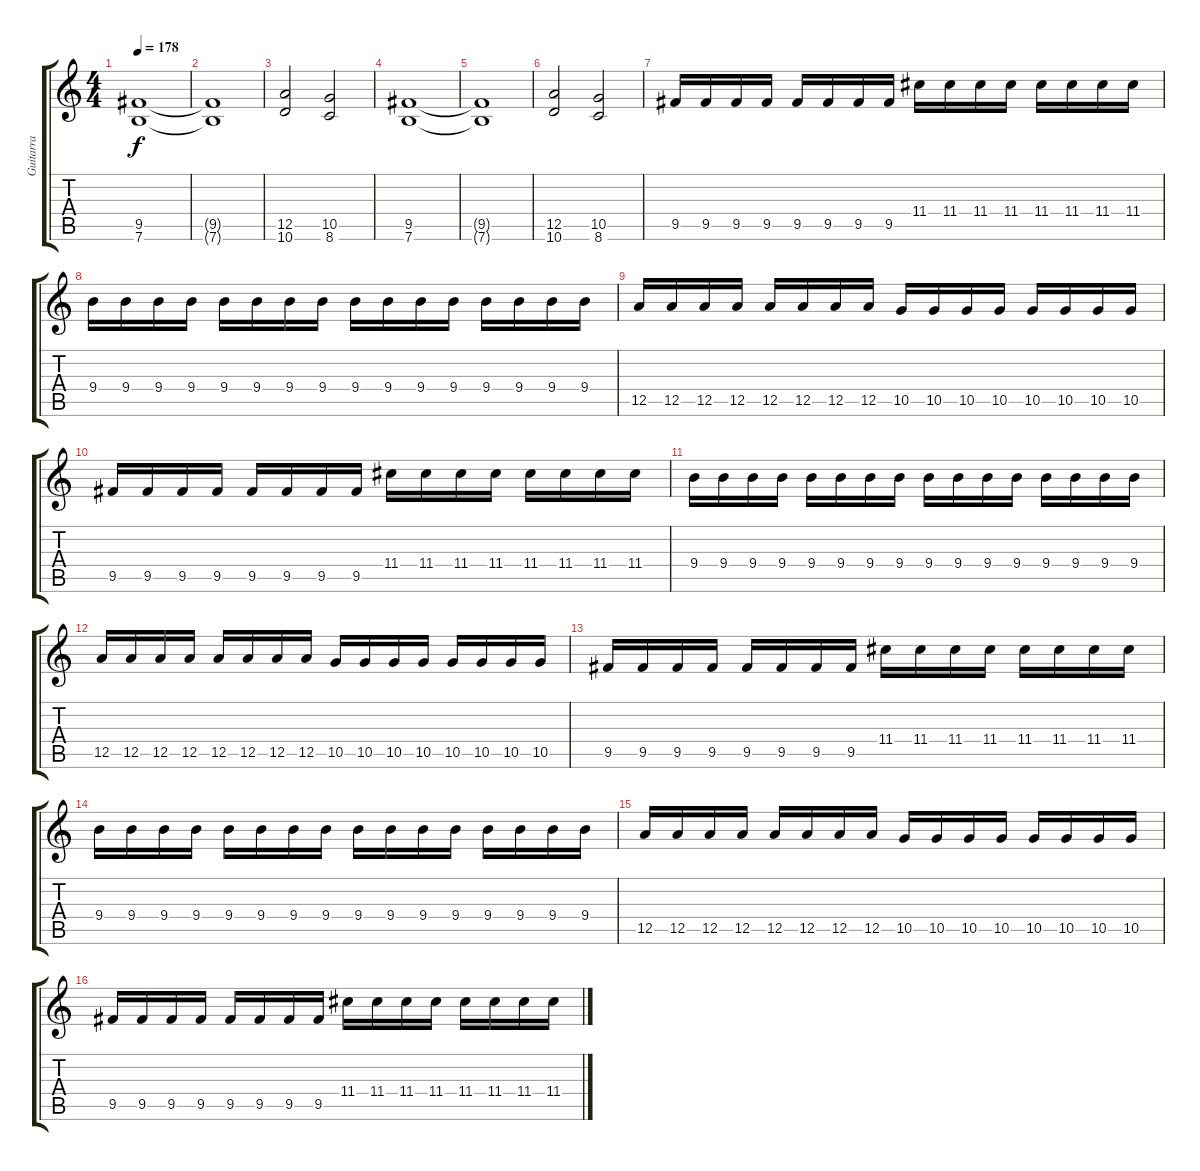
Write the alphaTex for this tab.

\track ("Guitarra" "Guitarra") {instrument distortionguitar}
\staff {score tabs}
\tuning (E4 B3 G3 D3 A2 E2) {hide}
\ts (4 4)
\tempo 178
\clef g2
\ks c
(9.5 7.6).1{dy f} |
(9.5{t} 7.6{t}).1 |
(12.5 10.6).2 (10.5 8.6).2 |
(9.5 7.6).1 |
(9.5{t} 7.6{t}).1 |
(12.5 10.6).2 (10.5 8.6).2 |
9.5.16 9.5.16 9.5.16 9.5.16 9.5.16 9.5.16 9.5.16 9.5.16 11.4.16 11.4.16 11.4.16 11.4.16 11.4.16 11.4.16 11.4.16 11.4.16 |
9.4.16 9.4.16 9.4.16 9.4.16 9.4.16 9.4.16 9.4.16 9.4.16 9.4.16 9.4.16 9.4.16 9.4.16 9.4.16 9.4.16 9.4.16 9.4.16 |
12.5.16 12.5.16 12.5.16 12.5.16 12.5.16 12.5.16 12.5.16 12.5.16 10.5.16 10.5.16 10.5.16 10.5.16 10.5.16 10.5.16 10.5.16 10.5.16 |
9.5.16 9.5.16 9.5.16 9.5.16 9.5.16 9.5.16 9.5.16 9.5.16 11.4.16 11.4.16 11.4.16 11.4.16 11.4.16 11.4.16 11.4.16 11.4.16 |
9.4.16 9.4.16 9.4.16 9.4.16 9.4.16 9.4.16 9.4.16 9.4.16 9.4.16 9.4.16 9.4.16 9.4.16 9.4.16 9.4.16 9.4.16 9.4.16 |
12.5.16 12.5.16 12.5.16 12.5.16 12.5.16 12.5.16 12.5.16 12.5.16 10.5.16 10.5.16 10.5.16 10.5.16 10.5.16 10.5.16 10.5.16 10.5.16 |
9.5.16 9.5.16 9.5.16 9.5.16 9.5.16 9.5.16 9.5.16 9.5.16 11.4.16 11.4.16 11.4.16 11.4.16 11.4.16 11.4.16 11.4.16 11.4.16 |
9.4.16 9.4.16 9.4.16 9.4.16 9.4.16 9.4.16 9.4.16 9.4.16 9.4.16 9.4.16 9.4.16 9.4.16 9.4.16 9.4.16 9.4.16 9.4.16 |
12.5.16 12.5.16 12.5.16 12.5.16 12.5.16 12.5.16 12.5.16 12.5.16 10.5.16 10.5.16 10.5.16 10.5.16 10.5.16 10.5.16 10.5.16 10.5.16 |
9.5.16 9.5.16 9.5.16 9.5.16 9.5.16 9.5.16 9.5.16 9.5.16 11.4.16 11.4.16 11.4.16 11.4.16 11.4.16 11.4.16 11.4.16 11.4.16
